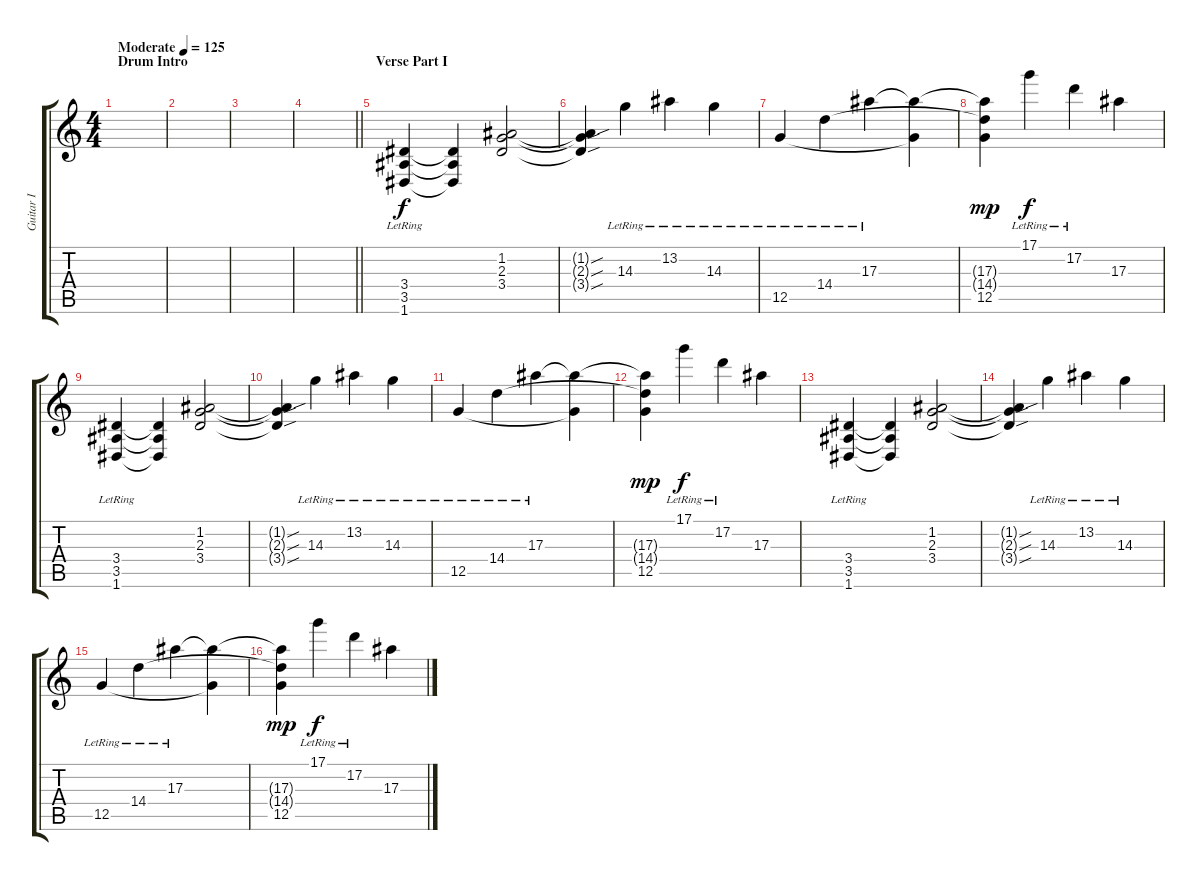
\track ("Guitar I" "Guitar I") {instrument electricguitarjazz}
\staff {score tabs}
\tuning (D4 A3 F3 C3 G2 D2) {hide}
\ts (4 4)
\section ("" "Drum Intro")
\tempo (125 "Moderate")
\clef g2
\ks c
|
|
|
\barLineRight lightlight
|
\section ("" "Verse Part I")
(3.4 3.5 1.6{lr}).4 (3.4{t} 3.5{t} 1.6{t}).4 (1.2 2.3 3.4).2 |
(1.2{sou t} 2.3{sou t} 3.4{sou t}).4 14.3{lr}.4 13.2{lr}.4 14.3{lr}.4 |
12.5{lr}.4 14.4{lr}.4 17.3{lr}.4 (17.3{t} 12.5{t}).4 |
(17.3{t} 14.4{t} 12.5).4{dy mp} 17.1{lr}.4{dy f} 17.2{lr}.4 17.3.4 |
(3.4 3.5 1.6{lr}).4 (3.4{t} 3.5{t} 1.6{t}).4 (1.2 2.3 3.4).2 |
(1.2{sou t} 2.3{sou t} 3.4{sou t}).4 14.3{lr}.4 13.2{lr}.4 14.3{lr}.4 |
12.5{lr}.4 14.4{lr}.4 17.3{lr}.4 (17.3{t} 12.5{t}).4 |
(17.3{t} 14.4{t} 12.5).4{dy mp} 17.1{lr}.4{dy f} 17.2{lr}.4 17.3.4 |
(3.4 3.5 1.6{lr}).4 (3.4{t} 3.5{t} 1.6{t}).4 (1.2 2.3 3.4).2 |
(1.2{sou t} 2.3{sou t} 3.4{sou t}).4 14.3{lr}.4 13.2{lr}.4 14.3{lr}.4 |
12.5{lr}.4 14.4{lr}.4 17.3{lr}.4 (17.3{t} 12.5{t}).4 |
(17.3{t} 14.4{t} 12.5).4{dy mp} 17.1{lr}.4{dy f} 17.2{lr}.4 17.3.4
